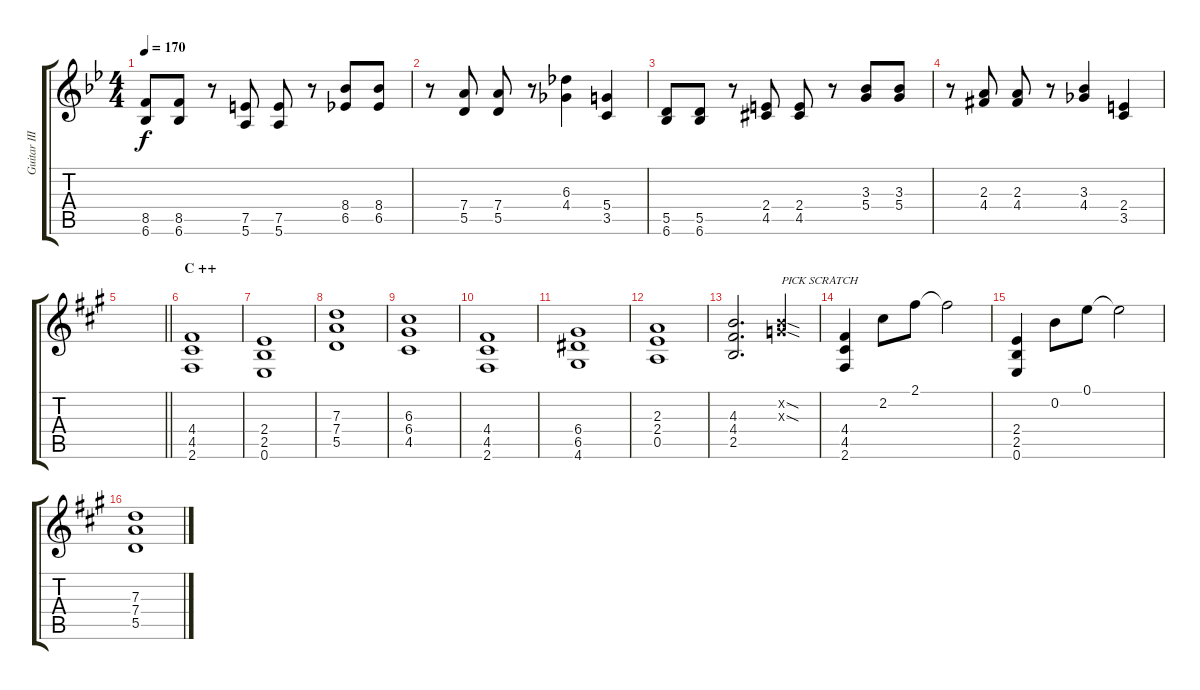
\track ("Guitar III(Kawaguchi Norimi/\"Christina\")" "Guitar III") {instrument overdrivenguitar}
\staff {score tabs}
\tuning (E4 B3 G3 D3 A2 E2) {hide}
\ts (4 4)
\tempo 170
\clef g2
\ks bb
(8.5 6.6).8{dy f} (8.5 6.6).8 r.8 (7.5 5.6).8 (7.5 5.6).8 r.8 (8.4 6.5).8 (8.4 6.5).8 |
r.8 (7.4 5.5).8 (7.4 5.5).8 r.8 (6.3 4.4).4 (5.4 3.5).4 |
(5.5 6.6).8 (5.5 6.6).8 r.8 (2.4 4.5{acc #}).8 (2.4 4.5{acc #}).8 r.8 (3.3 5.4).8 (3.3 5.4).8 |
r.8 (2.3 4.4{acc #}).8 (2.3 4.4{acc #}).8 r.8 (3.3 4.4).4 (2.4 3.5).4 |
\barLineRight lightlight
\ks a
|
\section ("" "C ++")
(4.4 4.5 2.6).1 |
(2.4 2.5 0.6).1 |
(7.3 7.4 5.5).1 |
(6.3 6.4 4.5).1 |
(4.4 4.5 2.6).1 |
(6.4 6.5 4.6).1 |
(2.3 2.4 0.5).1 |
(4.3 4.4 2.5).2{d} (0.2{sod x} 0.3{sod x}).4{txt "PICK SCRATCH"} |
(4.4 4.5 2.6).4 2.2.8 2.1.8 2.1{t}.2 |
(2.4 2.5 0.6).4 0.2.8 0.1.8 0.1{t}.2 |
(7.3 7.4 5.5).1
